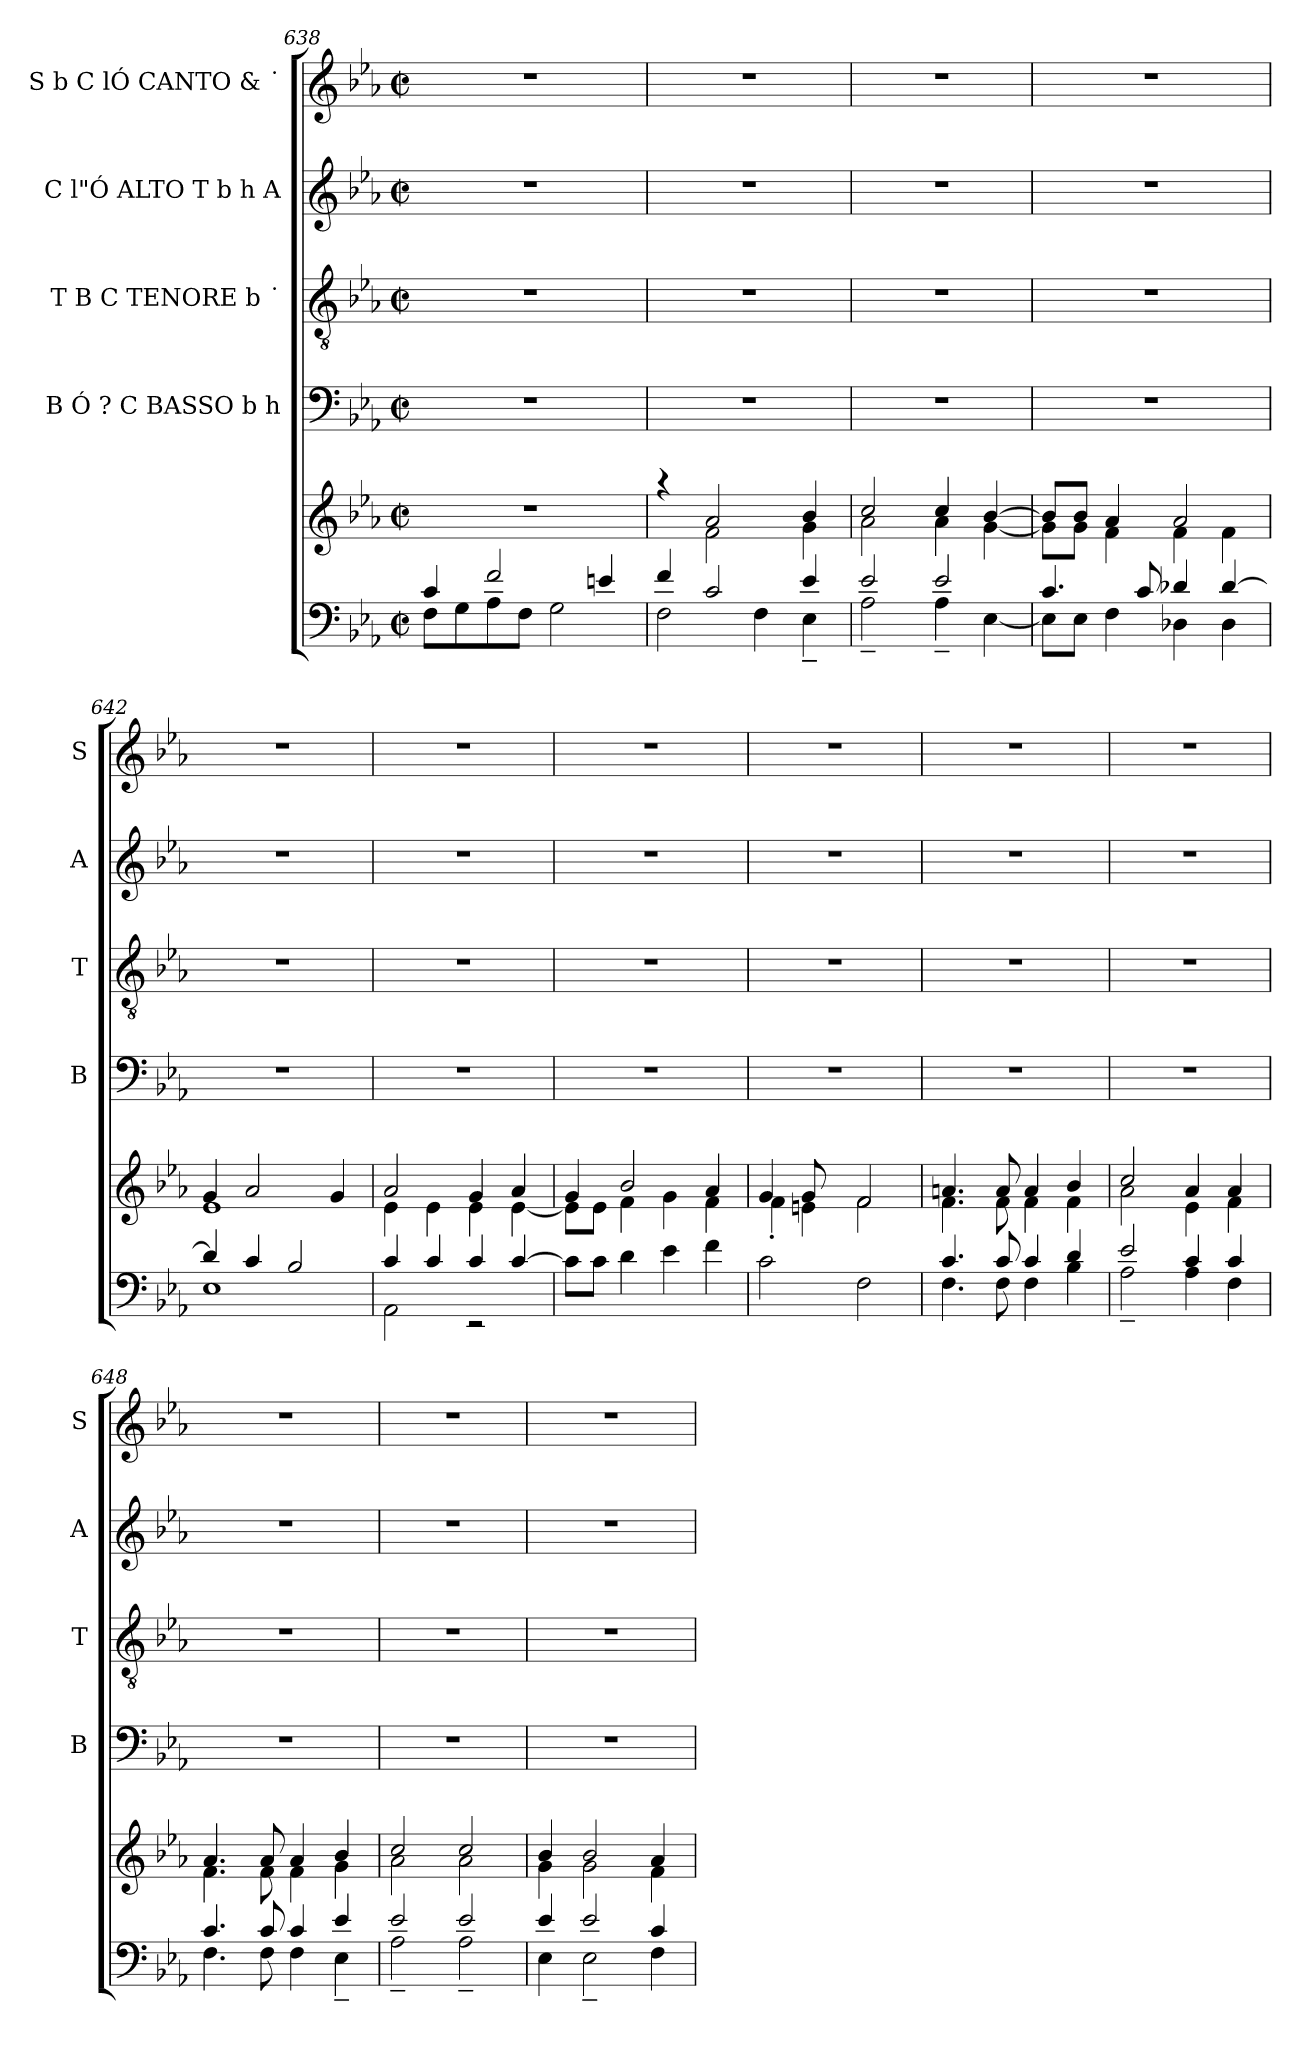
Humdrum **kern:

**kern	**kern	**kern	**kern	**kern	**kern
*part6	*part5	*part4	*part3	*part2	*part1
*staff6	*staff5	*staff4	*staff3	*staff2	*staff1
*	*	*I"B Ó ? C BASSO b h	*I"T B C TENORE b ˙	*I"C l"Ó ALTO T b h A	*I"S b C lÓ CANTO & ˙
*	*	*I'B	*I'T	*I'A	*I'S
*clefF4	*clefG2	*clefF4	*clefGv2	*clefG2	*clefG2
*k[b-e-a-]	*k[b-e-a-]	*k[b-e-a-]	*k[b-e-a-]	*k[b-e-a-]	*k[b-e-a-]
*E-:	*E-:	*E-:	*E-:	*E-:	*E-:
*M2/2	*M2/2	*M2/2	*M2/2	*M2/2	*M2/2
*met(c|)	*met(c|)	*met(c|)	*met(c|)	*met(c|)	*met(c|)
=638	=638	=638	=638	=638	=638
*^	*	*	*	*	*
4c/	8F\L	1r	1r	1r	1r	1r
.	8G\	.	.	.	.	.
2f/	8A-\	.	.	.	.	.
.	8F\J	.	.	.	.	.
.	2G\	.	.	.	.	.
4en/	.	.	.	.	.	.
=639	=639	=639	=639	=639	=639	=639
*	*	*^	*	*	*	*
4f/	2F\	4raa	4ryy	1r	1r	1r	1r
2c/	.	2a-/	2f\	.	.	.	.
.	4F\	.	.	.	.	.	.
4e-/	4E-~<\	4b-/	4g\	.	.	.	.
!!LO:LB:g=z
=640	=640	=640	=640	=640	=640	=640	=640
2e-/	2A-~<\	2cc/	2a-\	1r	1r	1r	1r
2e-/	4A-~<\	4cc/	4a-\	.	.	.	.
.	[<4E-\	[>4b-/	[<4g\	.	.	.	.
=641	=641	=641	=641	=641	=641	=641	=641
4.c/	8E-\L]	8b-/L]	8g\L]	1r	1r	1r	1r
.	8E-\J	8b-/J	8g\J	.	.	.	.
.	4F\	4a-/	4f\	.	.	.	.
8c/	.	.	.	.	.	.	.
4d-X/	4D-X\	2a-/	4f\	.	.	.	.
[>4d-/	4D-\	.	4f\	.	.	.	.
=642	=642	=642	=642	=642	=642	=642	=642
4d-/]	1E-	4g/	1e-	1r	1r	1r	1r
4c/	.	2a-/	.	.	.	.	.
2B-/	.	.	.	.	.	.	.
.	.	4g/	.	.	.	.	.
=643	=643	=643	=643	=643	=643	=643	=643
4c/	2AA-\	2a-/	4e-\	1r	1r	1r	1r
4c/	.	.	4e-\	.	.	.	.
4c/	2rEE	4g/	4e-\	.	.	.	.
[>4c/	.	4a-/	[<4e-\	.	.	.	.
*v	*v	*	*	*	*	*	*
=644	=644	=644	=644	=644	=644	=644
8c\L]	4g/	8e-\L]	1r	1r	1r	1r
8c\J	.	8e-\J	.	.	.	.
4d\	2b-/	4f\	.	.	.	.
4e-\	.	4g\	.	.	.	.
4f\	4a-/	4f\	.	.	.	.
!!LO:LB:g=z
=645	=645	=645	=645	=645	=645	=645
2c\	4g/	4f'<\	1r	1r	1r	1r
.	8g/	4en\	.	.	.	.
.	8ryy	.	.	.	.	.
2F\	2f/	2f\	.	.	.	.
=646	=646	=646	=646	=646	=646	=646
*^	*	*	*	*	*	*
4.c/	4.F\	4.an/	4.f\	1r	1r	1r	1r
8c/	8F\	8a/	8f\	.	.	.	.
4c/	4F\	4a/	4f\	.	.	.	.
4d/	4B-\	4b-/	4f\	.	.	.	.
=647	=647	=647	=647	=647	=647	=647	=647
2e-/	2A-~<\	2cc/	2a-\	1r	1r	1r	1r
4c/	4A-\	4a-/	4e-\	.	.	.	.
4c/	4F\	4a-/	4f\	.	.	.	.
=648	=648	=648	=648	=648	=648	=648	=648
4.c/	4.F\	4.a-/	4.f\	1r	1r	1r	1r
8c/	8F\	8a-/	8f\	.	.	.	.
4c/	4F\	4a-/	4f\	.	.	.	.
4e-/	4E-~<\	4b-/	4g\	.	.	.	.
=649	=649	=649	=649	=649	=649	=649	=649
2e-/	2A-~<\	2cc/	2a-\	1r	1r	1r	1r
2e-/	2A-~<\	2cc/	2a-\	.	.	.	.
!!LO:PB:g=z
=650	=650	=650	=650	=650	=650	=650	=650
4e-/	4E-\	4b-/	4g\	1r	1r	1r	1r
2e-/	2E-~<\	2b-/	2g\	.	.	.	.
4c/	4F\	4a-/	4f\	.	.	.	.
*v	*v	*	*	*	*	*	*
*	*v	*v	*	*	*	*
=	=	=	=	=	=
*-	*-	*-	*-	*-	*-
